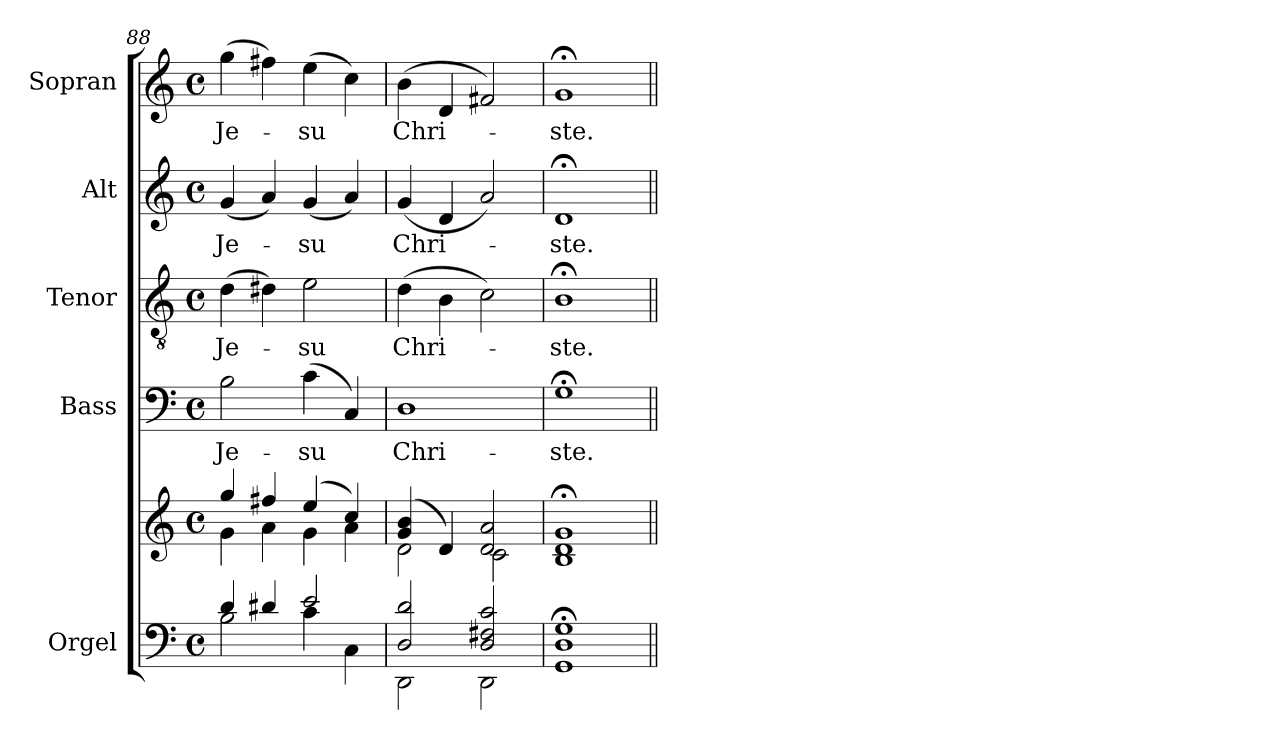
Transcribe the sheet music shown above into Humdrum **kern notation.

**kern	**kern	**kern	**text	**kern	**text	**kern	**text	**kern	**text
*part5	*part5	*part4	*part4	*part3	*part3	*part2	*part2	*part1	*part1
*staff6	*staff5	*staff4	*staff4	*staff3	*staff3	*staff2	*staff2	*staff1	*staff1
*I"Orgel	*	*I"Bass	*	*I"Tenor	*	*I"Alt	*	*I"Sopran	*
*I'Org.	*	*I'B.	*	*I'T.	*	*I'A.	*	*I'S.	*
*clefF4	*clefG2	*clefF4	*	*clefGv2	*	*clefG2	*	*clefG2	*
*k[]	*k[]	*k[]	*	*k[]	*	*k[]	*	*k[]	*
*C:	*C:	*C:	*	*C:	*	*C:	*	*C:	*
*M4/4	*M4/4	*M4/4	*	*M4/4	*	*M4/4	*	*M4/4	*
*met(c)	*met(c)	*met(c)	*	*met(c)	*	*met(c)	*	*met(c)	*
=88	=88	=88	=88	=88	=88	=88	=88	=88	=88
*^	*^	*	*	*	*	*	*	*	*
!	!	!	!	!	!LO:LY:b	!	!LO:LY:b	!	!LO:LY:b	!	!LO:LY:b
4d/	2B\	4gg/	4g\	2B\	Je-	(>4d\	Je-	(<4g/	Je-	(>4gg\	Je-
4d#X/	.	4ff#X/	4a\	.	.	4d#X\)	.	4a/)	.	4ff#X\)	.
!	!	!	!	!	!LO:LY:b	!	!LO:LY:b	!	!LO:LY:b	!	!LO:LY:b
2e/	4c\	(4ee/	4g\	(>4c\	-su	2e\	-su	(<4g/	-su	(>4ee\	-su
.	4C\	4cc/)	4a\	4C/)	.	.	.	4a/)	.	4cc\)	.
=89	=89	=89	=89	=89	=89	=89	=89	=89	=89	=89	=89
!	!	!	!	!	!LO:LY:b	!	!LO:LY:b	!	!LO:LY:b	!	!LO:LY:b
2D/ 2d/	2DD\	(4g/ 4b/	2d\	1D	Chri-	(>4d\	Chri-	(<4g/	Chri-	(>4b\	Chri-
.	.	4d/)	.	.	.	4B\	.	4d/	.	4d/	.
2D/ 2F#X/ 2c/	2DD\	2d/ 2a/	2c\	.	.	2c\)	.	2a/)	.	2f#X/)	.
=90	=90	=90	=90	=90	=90	=90	=90	=90	=90	=90	=90
!	!	!	!	!	!LO:LY:b	!	!LO:LY:b	!	!LO:LY:b	!	!LO:LY:b
1D; 1G;	1GG	1g;<	1B 1d	1G;<	-ste.	1B;<	-ste.	1d;<	-ste.	1g;<	-ste.
*v	*v	*	*	*	*	*	*	*	*	*	*
*	*v	*v	*	*	*	*	*	*	*	*
=||	=||	=||	=||	=||	=||	=||	=||	=||	=||
*-	*-	*-	*-	*-	*-	*-	*-	*-	*-
